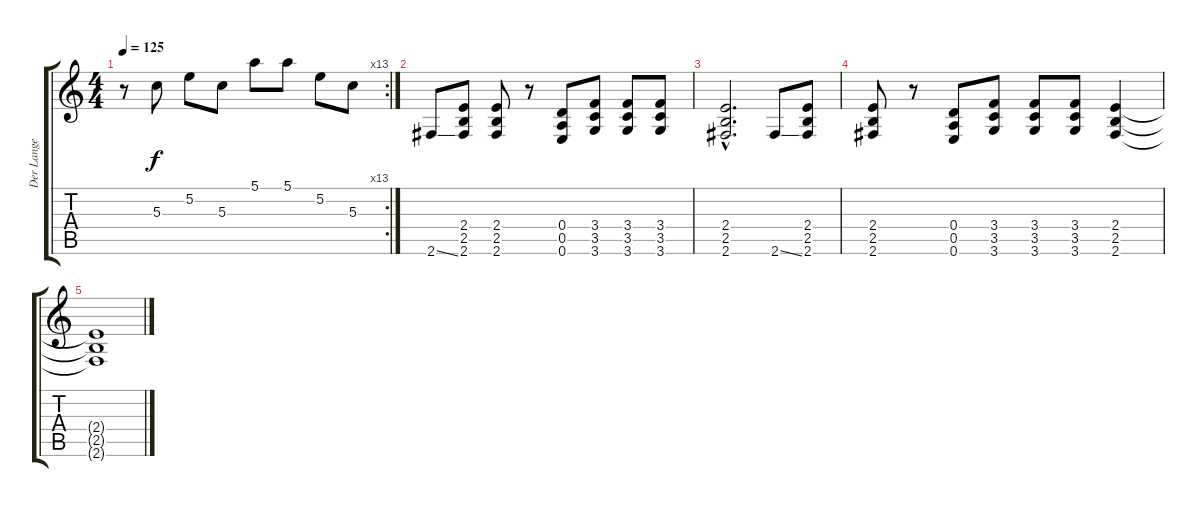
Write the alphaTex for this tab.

\track ("Der Lange" "Der Lange") {instrument distortionguitar}
\staff {score tabs}
\tuning (E4 B3 G3 D3 A2 E2) {hide}
\rc 13
\ts (4 4)
\tempo 125
\clef g2
\ks c
r.8{dy f} 5.3.8 5.2.8 5.3.8 5.1.8 5.1.8 5.2.8 5.3.8 |
2.6{ss}.8 (2.4 2.5 2.6).8 (2.4 2.5 2.6).8 r.8 (0.4 0.5 0.6).8 (3.4 3.5 3.6).8 (3.4 3.5 3.6).8 (3.4 3.5 3.6).8 |
(2.4{hac} 2.5{hac} 2.6{hac}).2{d} 2.6{ss}.8 (2.4 2.5 2.6).8 |
(2.4 2.5 2.6).8 r.8 (0.4 0.5 0.6).8 (3.4 3.5 3.6).8 (3.4 3.5 3.6).8 (3.4 3.5 3.6).8 (2.4 2.5 2.6).4 |
(2.4{t} 2.5{t} 2.6{t}).1
